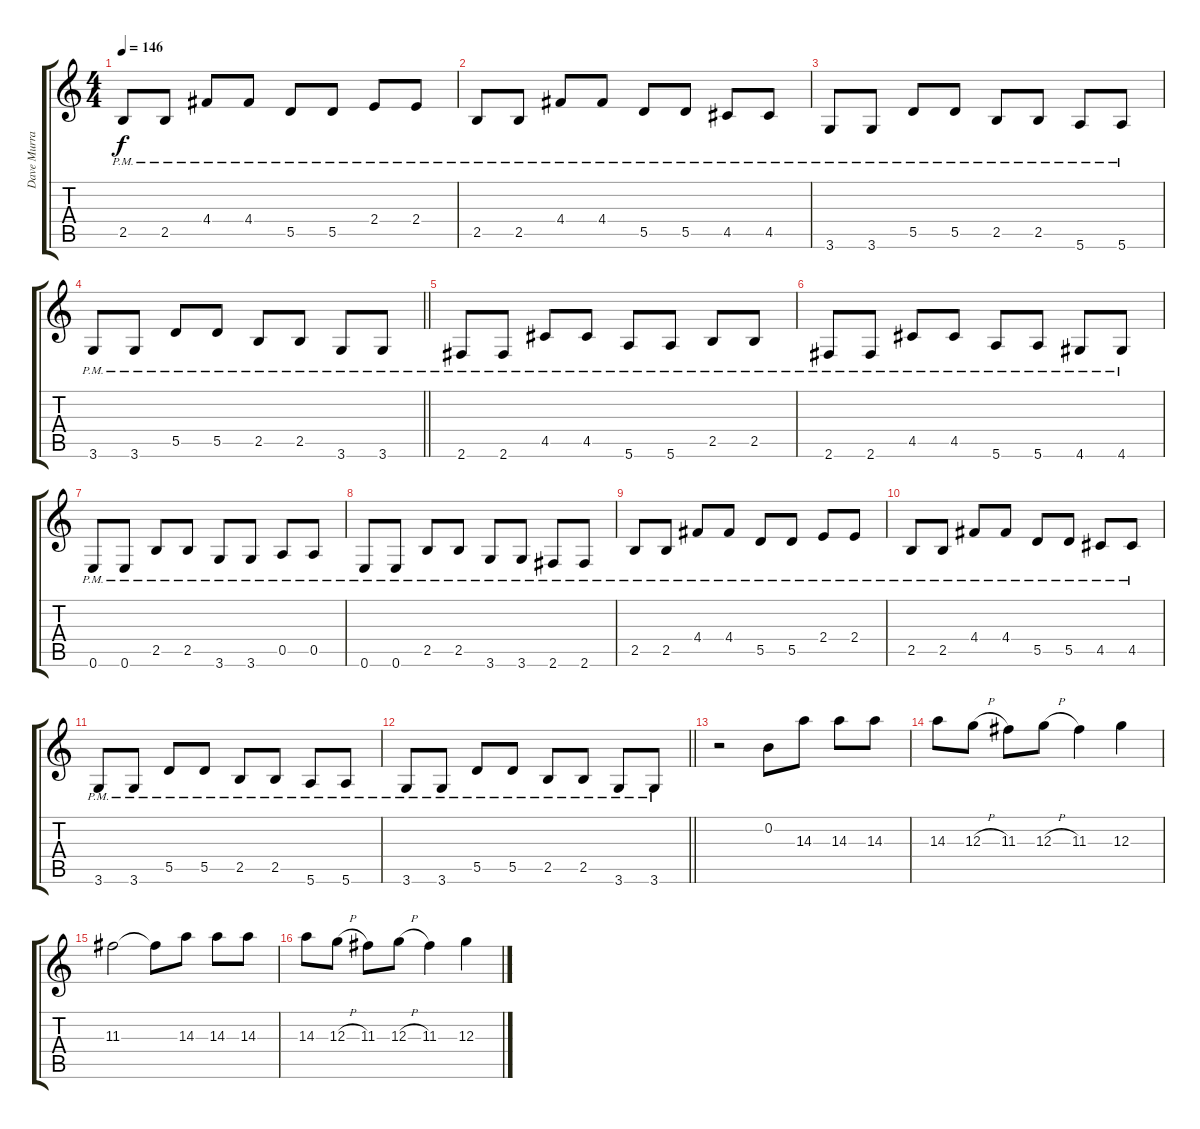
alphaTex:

\track ("Dave Murray" "Dave Murra") {instrument distortionguitar}
\staff {score tabs}
\tuning (E4 B3 G3 D3 A2 E2) {hide}
\ts (4 4)
\tempo 146
\clef g2
\ks c
2.5{pm}.8{dy f} 2.5{pm}.8 4.4{pm}.8 4.4{pm}.8 5.5{pm}.8 5.5{pm}.8 2.4{pm}.8 2.4{pm}.8 |
2.5{pm}.8 2.5{pm}.8 4.4{pm}.8 4.4{pm}.8 5.5{pm}.8 5.5{pm}.8 4.5{pm}.8 4.5{pm}.8 |
3.6{pm}.8 3.6{pm}.8 5.5{pm}.8 5.5{pm}.8 2.5{pm}.8 2.5{pm}.8 5.6{pm}.8 5.6{pm}.8 |
\barLineRight lightlight
3.6{pm}.8 3.6{pm}.8 5.5{pm}.8 5.5{pm}.8 2.5{pm}.8 2.5{pm}.8 3.6{pm}.8 3.6{pm}.8 |
2.6{pm}.8 2.6{pm}.8 4.5{pm}.8 4.5{pm}.8 5.6{pm}.8 5.6{pm}.8 2.5{pm}.8 2.5{pm}.8 |
2.6{pm}.8 2.6{pm}.8 4.5{pm}.8 4.5{pm}.8 5.6{pm}.8 5.6{pm}.8 4.6{pm}.8 4.6{pm}.8 |
0.6{pm}.8 0.6{pm}.8 2.5{pm}.8 2.5{pm}.8 3.6{pm}.8 3.6{pm}.8 0.5{pm}.8 0.5{pm}.8 |
0.6{pm}.8 0.6{pm}.8 2.5{pm}.8 2.5{pm}.8 3.6{pm}.8 3.6{pm}.8 2.6{pm}.8 2.6{pm}.8 |
2.5{pm}.8 2.5{pm}.8 4.4{pm}.8 4.4{pm}.8 5.5{pm}.8 5.5{pm}.8 2.4{pm}.8 2.4{pm}.8 |
2.5{pm}.8 2.5{pm}.8 4.4{pm}.8 4.4{pm}.8 5.5{pm}.8 5.5{pm}.8 4.5{pm}.8 4.5{pm}.8 |
3.6{pm}.8 3.6{pm}.8 5.5{pm}.8 5.5{pm}.8 2.5{pm}.8 2.5{pm}.8 5.6{pm}.8 5.6{pm}.8 |
\barLineRight lightlight
3.6{pm}.8 3.6{pm}.8 5.5{pm}.8 5.5{pm}.8 2.5{pm}.8 2.5{pm}.8 3.6{pm}.8 3.6{pm}.8 |
r.2 0.2.8 14.3.8 14.3.8 14.3.8 |
14.3.8 12.3{h}.8 11.3.8 12.3{h}.8 11.3.4 12.3.4 |
11.3.2 11.3{t}.8 14.3.8 14.3.8 14.3.8 |
14.3.8 12.3{h}.8 11.3.8 12.3{h}.8 11.3.4 12.3.4
